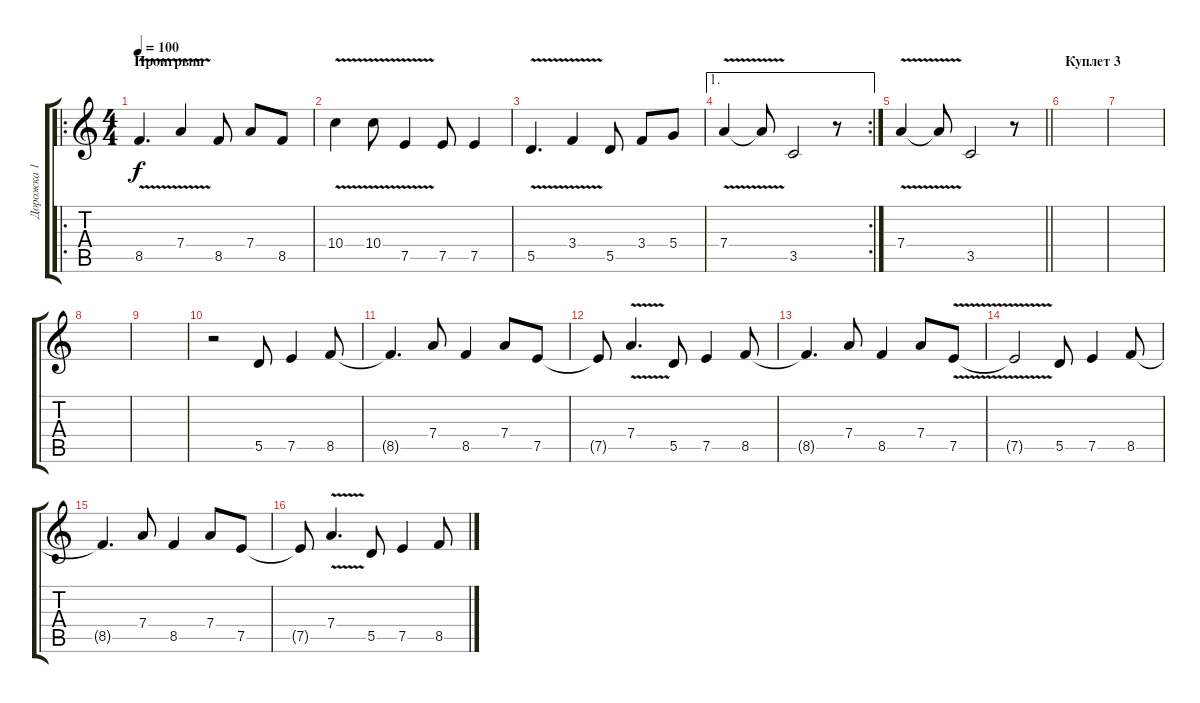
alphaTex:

\track ("Дорожка 1" "Дорожка 1") {instrument electricguitarclean}
\staff {score tabs}
\tuning (E4 B3 G3 D3 A2 E2) {hide}
\ro
\ts (4 4)
\section ("" "Проигрыш")
\tempo 100
\clef g2
\ks c
8.5{v}.4{d dy f volume 13 instrument electricguitarclean} 7.4{v}.4 8.5.8 7.4.8 8.5.8 |
10.4{v}.4 10.4{v}.8 7.5{v}.4 7.5.8 7.5.4 |
5.5{v}.4{d} 3.4{v}.4 5.5.8 3.4.8 5.4.8 |
\ae 1
\rc 2
7.4{v}.4 7.4{t}.8 3.5.2 r.8 |
\barLineRight lightlight
7.4{v}.4 7.4{t}.8 3.5.2 r.8 |
\section ("" "Куплет 3")
|
|
|
|
r.2 5.5.8 7.5.4 8.5.8 |
8.5{t}.4{d} 7.4.8 8.5.4 7.4.8 7.5.8 |
7.5{t}.8 7.4{v}.4{d} 5.5.8 7.5.4 8.5.8 |
8.5{t}.4{d} 7.4.8 8.5.4 7.4.8 7.5{v}.8 |
7.5{t}.2 5.5.8 7.5.4 8.5.8 |
8.5{t}.4{d} 7.4.8 8.5.4 7.4.8 7.5.8 |
7.5{t}.8 7.4{v}.4{d} 5.5.8 7.5.4 8.5.8
